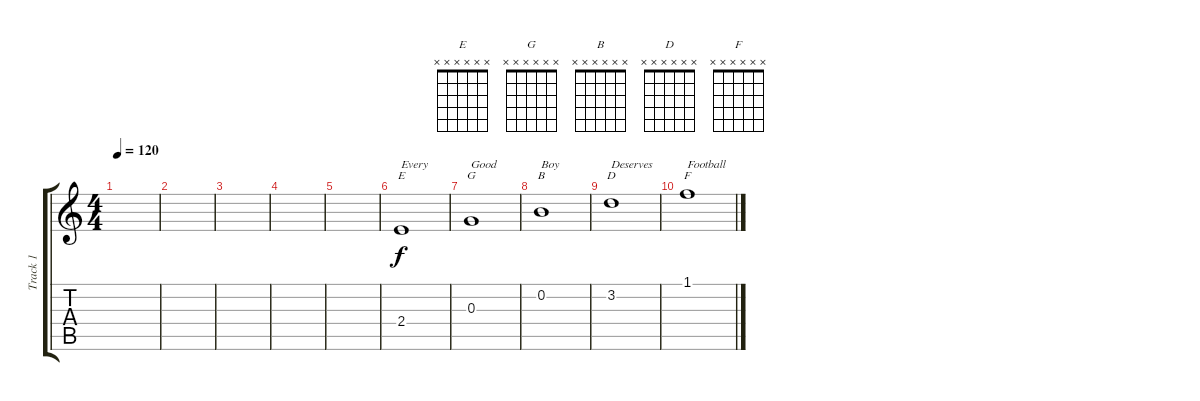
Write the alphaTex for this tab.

\track ("Track 1" "Track 1") {instrument acousticguitarsteel}
\staff {score tabs}
\tuning (E4 B3 G3 D3 A2 E2) {hide}
\chord ("E" x x x x x x)
\chord ("G" x x x x x x)
\chord ("B" x x x x x x)
\chord ("D" x x x x x x)
\chord ("F" x x x x x x)
\ts (4 4)
\tempo 120
\clef g2
\ks c
|
|
|
|
|
2.4.1{ch "E" txt "Every"} |
0.3.1{ch "G" txt "Good"} |
0.2.1{ch "B" txt "Boy"} |
3.2.1{ch "D" txt "Deserves"} |
1.1.1{ch "F" txt "Football"}
